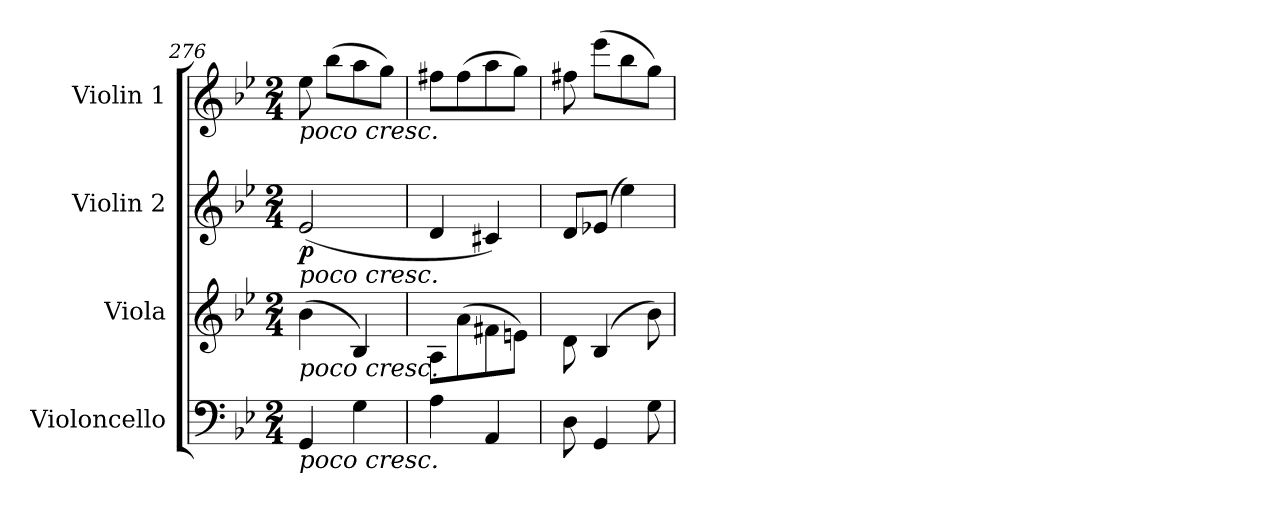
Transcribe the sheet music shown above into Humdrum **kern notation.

**kern	**kern	**kern	**dynam	**kern
*part4	*part3	*part2	*part2	*part1
*staff4	*staff3	*staff2	*staff2	*staff1
*I"Violoncello	*I"Viola	*I"Violin 2	*	*I"Violin 1
*I'Vc	*I'Vla	*I'Vln	*	*I'Vln
*clefF4	*clefG2	*clefG2	*	*clefG2
*k[b-e-]	*k[b-e-]	*k[b-e-]	*	*k[b-e-]
*M2/4	*M2/4	*M2/4	*	*M2/4
=276	=276	=276	=276	=276
!	!	!	!	!LO:TX:b:i:t=poco cresc.
!	!	!LO:TX:b:i:t=poco cresc.	!	!
!	!LO:TX:b:i:t=poco cresc.	!	!	!
!LO:TX:b:i:t=poco cresc.	!	!	!	!
!	!	!	!LO:DY:b	!
4GG/	(4b-\	(2e-/	p	8ee-\
.	.	.	.	(8bb-\L
4G\	4B-/)	.	.	8aa\
.	.	.	.	8gg\J)
=277	=277	=277	=277	=277
4A\	8A\L	4d/	.	8ff#X\L
.	(8a\	.	.	(8ff#\
4AA/	8f#X\	4c#X/)	.	8aa\
.	8en\J)	.	.	8gg\J)
=278	=278	=278	=278	=278
8D\	8d\	8d/L	.	8ff#X\
4GG/	(4B-/	(8e-X/J	.	(8eee-\L
.	.	4ee-\)	.	8bb-\
8G\	8b-\)	.	.	8gg\J)
=	=	=	=	=
*-	*-	*-	*-	*-
